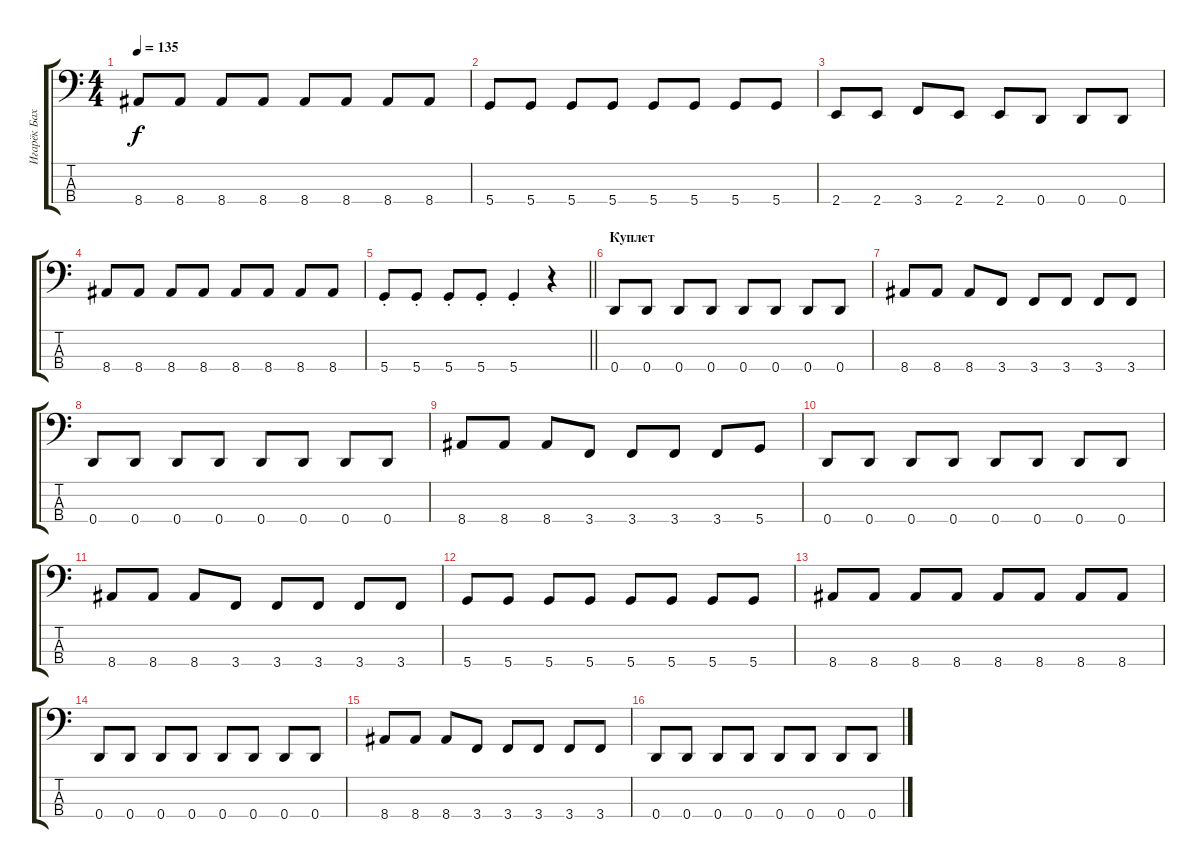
\track ("Игарёк Бах" "Игарёк Бах") {instrument electricbassfinger}
\staff {score tabs}
\tuning (G2 D2 A1 D1) {hide}
\ts (4 4)
\tempo 135
\clef f4
\ks c
8.4.8{dy f} 8.4.8 8.4.8 8.4.8 8.4.8 8.4.8 8.4.8 8.4.8 |
5.4.8 5.4.8 5.4.8 5.4.8 5.4.8 5.4.8 5.4.8 5.4.8 |
2.4.8 2.4.8 3.4.8 2.4.8 2.4.8 0.4.8 0.4.8 0.4.8 |
8.4.8 8.4.8 8.4.8 8.4.8 8.4.8 8.4.8 8.4.8 8.4.8 |
\barLineRight lightlight
5.4{st}.8 5.4{st}.8 5.4{st}.8 5.4{st}.8 5.4{st}.4 r.4 |
\section ("" "Куплет")
0.4.8 0.4.8 0.4.8 0.4.8 0.4.8 0.4.8 0.4.8 0.4.8 |
8.4.8 8.4.8 8.4.8 3.4.8 3.4.8 3.4.8 3.4.8 3.4.8 |
0.4.8 0.4.8 0.4.8 0.4.8 0.4.8 0.4.8 0.4.8 0.4.8 |
8.4.8 8.4.8 8.4.8 3.4.8 3.4.8 3.4.8 3.4.8 5.4.8 |
0.4.8 0.4.8 0.4.8 0.4.8 0.4.8 0.4.8 0.4.8 0.4.8 |
8.4.8 8.4.8 8.4.8 3.4.8 3.4.8 3.4.8 3.4.8 3.4.8 |
5.4.8 5.4.8 5.4.8 5.4.8 5.4.8 5.4.8 5.4.8 5.4.8 |
8.4.8 8.4.8 8.4.8 8.4.8 8.4.8 8.4.8 8.4.8 8.4.8 |
0.4.8 0.4.8 0.4.8 0.4.8 0.4.8 0.4.8 0.4.8 0.4.8 |
8.4.8 8.4.8 8.4.8 3.4.8 3.4.8 3.4.8 3.4.8 3.4.8 |
0.4.8 0.4.8 0.4.8 0.4.8 0.4.8 0.4.8 0.4.8 0.4.8
